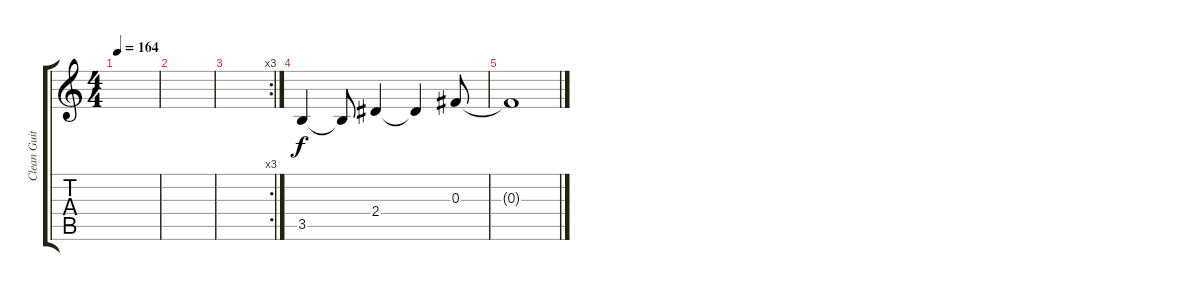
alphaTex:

\track ("Clean Guitar" "Clean Guit") {instrument electricguitarclean}
\staff {score tabs}
\tuning (Eb4 Bb3 Gb3 Db3 Ab2 Eb2) {hide}
\ts (4 4)
\tempo 164
\clef g2
\ks c
|
|
\rc 3
|
3.5.4 3.5{t}.8 2.4.4 2.4{t}.4 0.3.8 |
0.3{t}.1
